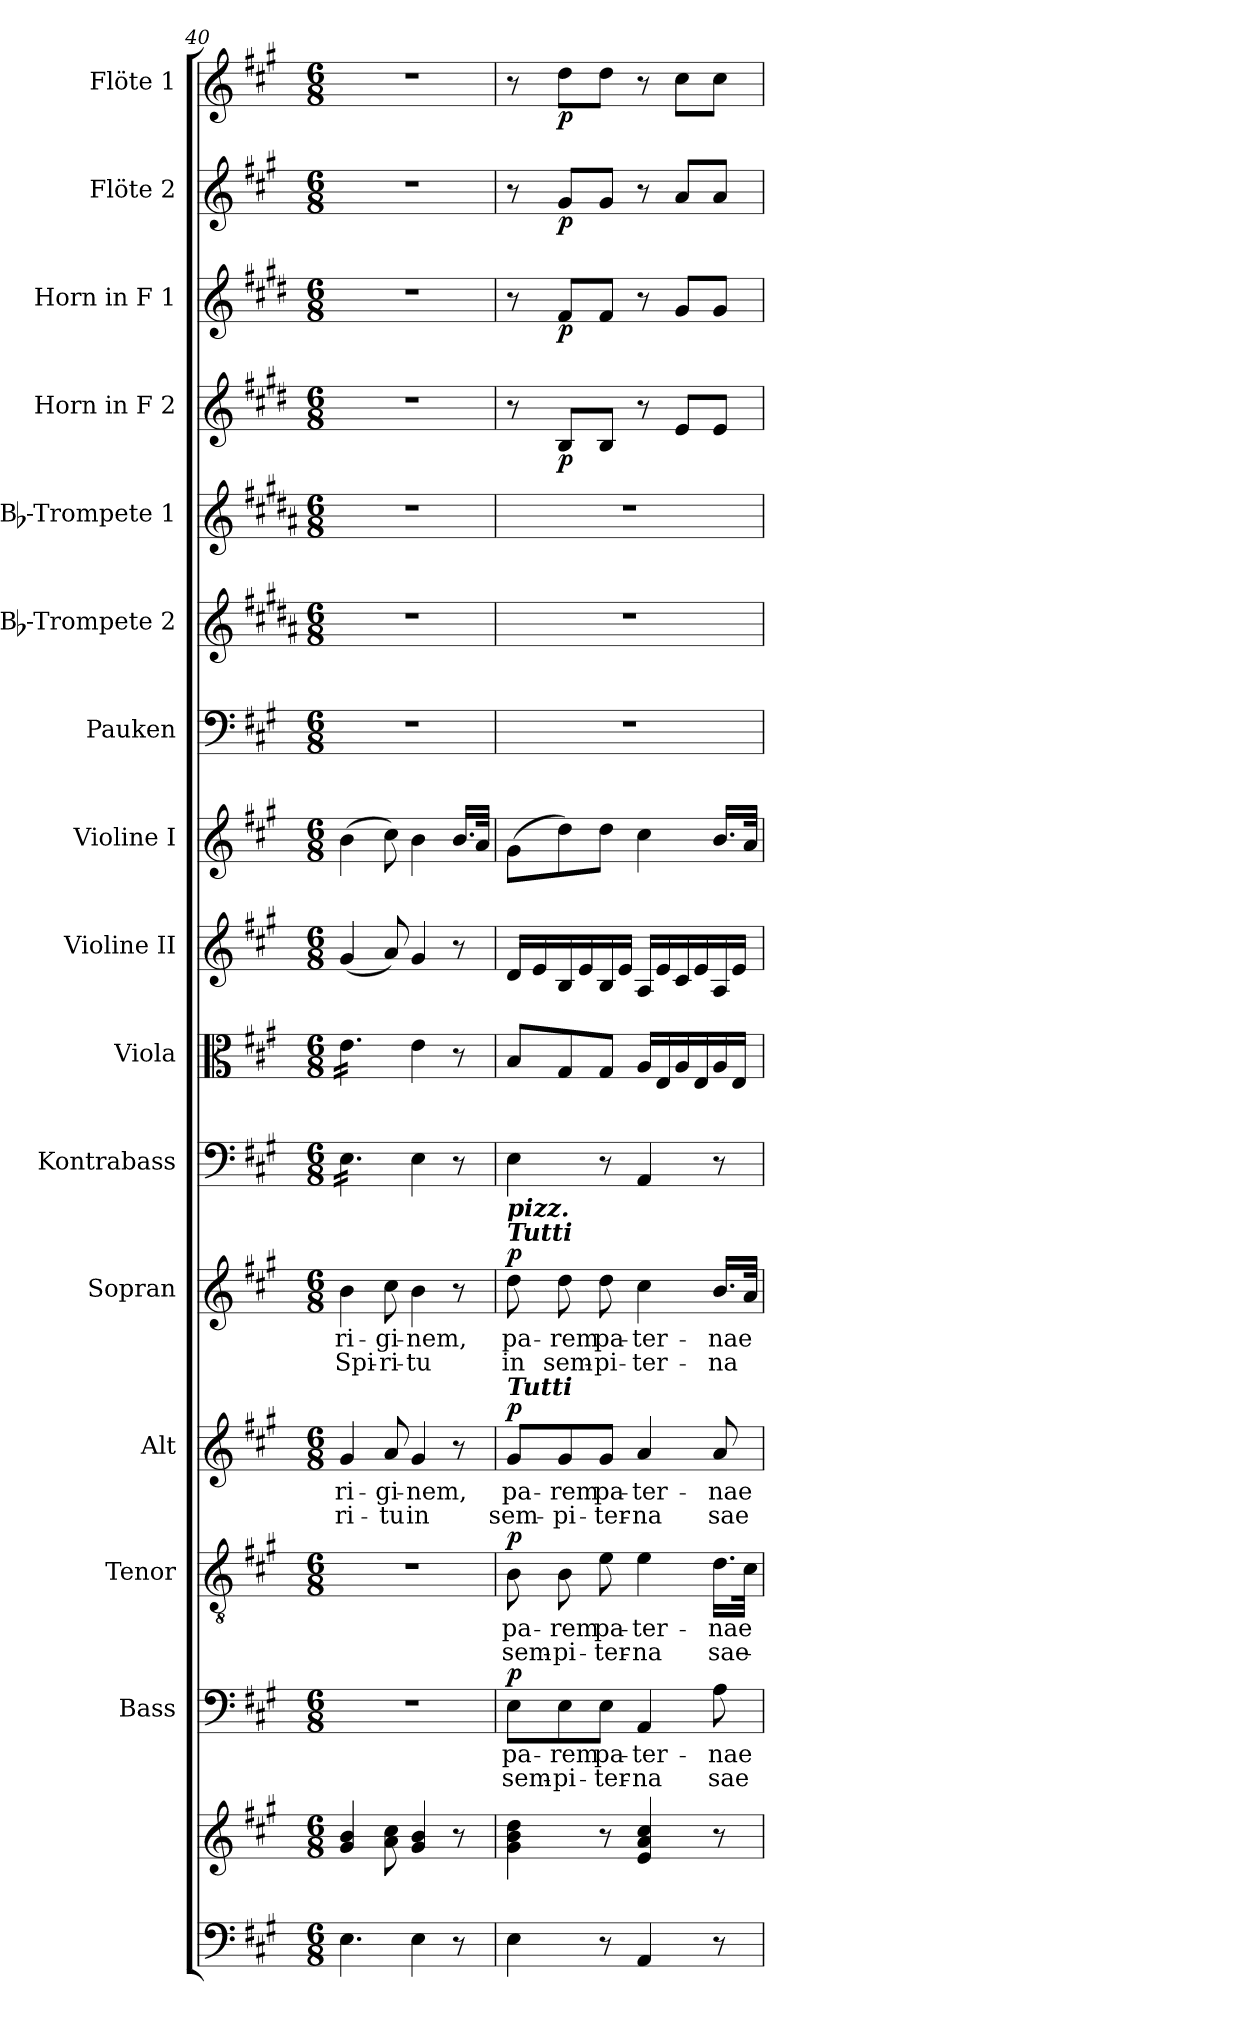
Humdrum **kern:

**kern	**kern	**kern	**text	**text	**dynam	**kern	**text	**text	**dynam	**kern	**text	**text	**dynam	**kern	**text	**text	**dynam	**kern	**kern	**kern	**kern	**kern	**kern	**kern	**kern	**dynam	**kern	**dynam	**kern	**dynam	**kern	**dynam
*part16	*part16	*part15	*part15	*part15	*part15	*part14	*part14	*part14	*part14	*part13	*part13	*part13	*part13	*part12	*part12	*part12	*part12	*part11	*part10	*part9	*part8	*part7	*part6	*part5	*part4	*part4	*part3	*part3	*part2	*part2	*part1	*part1
*staff17	*staff16	*staff15	*staff15	*staff15	*staff15	*staff14	*staff14	*staff14	*staff14	*staff13	*staff13	*staff13	*staff13	*staff12	*staff12	*staff12	*staff12	*staff11	*staff10	*staff9	*staff8	*staff7	*staff6	*staff5	*staff4	*staff4	*staff3	*staff3	*staff2	*staff2	*staff1	*staff1
*	*	*I"Bass	*	*	*	*I"Tenor	*	*	*	*I"Alt	*	*	*	*I"Sopran	*	*	*	*I"Kontrabass	*I"Viola	*I"Violine II	*I"Violine I	*I"Pauken	*I"Bb-Trompete 2	*I"Bb-Trompete 1	*I"Horn in F 2	*	*I"Horn in F 1	*	*I"Flöte 2	*	*I"Flöte 1	*
*	*	*I'B.	*	*	*	*I'T.	*	*	*	*I'A.	*	*	*	*I'S.	*	*	*	*I'Kb.	*I'Vla.	*I'Vl. II	*I'Vl. I	*I'Pk.	*I'Bb Trp. 2	*I'Bb Trp. 1	*	*	*	*	*I'Fl. 2	*	*I'Fl. 1	*
*clefF4	*clefG2	*clefF4	*	*	*	*clefGv2	*	*	*	*clefG2	*	*	*	*clefG2	*	*	*	*clefF4	*clefC3	*clefG2	*clefG2	*clefF4	*clefG2	*clefG2	*clefG2	*	*clefG2	*	*clefG2	*	*clefG2	*
*	*	*	*	*	*	*	*	*	*	*	*	*	*	*	*	*	*	*ITrd7c12	*	*	*	*	*ITrd1c2	*ITrd1c2	*ITrd4c7	*	*ITrd4c7	*	*	*	*	*
*k[f#c#g#]	*k[f#c#g#]	*k[f#c#g#]	*	*	*	*k[f#c#g#]	*	*	*	*k[f#c#g#]	*	*	*	*k[f#c#g#]	*	*	*	*k[f#c#g#]	*k[f#c#g#]	*k[f#c#g#]	*k[f#c#g#]	*k[f#c#g#]	*k[f#c#g#]	*k[f#c#g#]	*k[f#c#g#]	*	*k[f#c#g#]	*	*k[f#c#g#]	*	*k[f#c#g#]	*
*A:	*A:	*A:	*	*	*	*A:	*	*	*	*A:	*	*	*	*A:	*	*	*	*A:	*A:	*A:	*A:	*A:	*A:	*A:	*A:	*	*A:	*	*A:	*	*A:	*
*M6/8	*M6/8	*M6/8	*	*	*	*M6/8	*	*	*	*M6/8	*	*	*	*M6/8	*	*	*	*M6/8	*M6/8	*M6/8	*M6/8	*M6/8	*M6/8	*M6/8	*M6/8	*	*M6/8	*	*M6/8	*	*M6/8	*
=40	=40	=40	=40	=40	=40	=40	=40	=40	=40	=40	=40	=40	=40	=40	=40	=40	=40	=40	=40	=40	=40	=40	=40	=40	=40	=40	=40	=40	=40	=40	=40	=40
!	!	!	!	!	!	!	!	!	!	!	!LO:LY:b	!LO:LY:b	!	!	!LO:LY:b	!LO:LY:b	!	!	!	!	!	!	!	!	!	!	!	!	!	!	!	!
*	*	*	*	*	*	*	*	*	*	*	*	*	*	*	*	*	*	*tremolo	*	*	*	*	*	*	*	*	*	*	*	*	*	*
*	*	*	*	*	*	*	*	*	*	*	*	*	*	*	*	*	*	*	*tremolo	*	*	*	*	*	*	*	*	*	*	*	*	*
4.E\	4g#/ 4b/	2.r	.	.	.	2.r	.	.	.	4g#/	-ri-	-ri-	.	4b\	-ri-	Spi-	.	16EE\LL	16e\LL	(<4g#/	(>4b\	2.r	2.r	2.r	2.r	.	2.r	.	2.r	.	2.r	.
.	.	.	.	.	.	.	.	.	.	.	.	.	.	.	.	.	.	16EE\	16e\	.	.	.	.	.	.	.	.	.	.	.	.	.
.	.	.	.	.	.	.	.	.	.	.	.	.	.	.	.	.	.	16EE\	16e\	.	.	.	.	.	.	.	.	.	.	.	.	.
.	.	.	.	.	.	.	.	.	.	.	.	.	.	.	.	.	.	16EE\	16e\	.	.	.	.	.	.	.	.	.	.	.	.	.
!	!	!	!	!	!	!	!	!	!	!	!LO:LY:b	!LO:LY:b	!	!	!LO:LY:b	!LO:LY:b	!	!	!	!	!	!	!	!	!	!	!	!	!	!	!	!
.	8a\ 8cc#\	.	.	.	.	.	.	.	.	8a/	-gi-	-tu	.	8cc#\	-gi-	-ri-	.	16EE\	16e\	8a/)	8cc#\)	.	.	.	.	.	.	.	.	.	.	.
.	.	.	.	.	.	.	.	.	.	.	.	.	.	.	.	.	.	16EE\JJ	16e\JJ	.	.	.	.	.	.	.	.	.	.	.	.	.
*	*	*	*	*	*	*	*	*	*	*	*	*	*	*	*	*	*	*	*Xtremolo	*	*	*	*	*	*	*	*	*	*	*	*	*
*	*	*	*	*	*	*	*	*	*	*	*	*	*	*	*	*	*	*Xtremolo	*	*	*	*	*	*	*	*	*	*	*	*	*	*
!	!	!	!	!	!	!	!	!	!	!	!LO:LY:b	!LO:LY:b	!	!	!LO:LY:b	!LO:LY:b	!	!	!	!	!	!	!	!	!	!	!	!	!	!	!	!
4E\	4g#/ 4b/	.	.	.	.	.	.	.	.	4g#/	-nem,	in	.	4b\	-nem,	-tu	.	4EE\	4e\	4g#/	4b\	.	.	.	.	.	.	.	.	.	.	.
8r	8r	.	.	.	.	.	.	.	.	8r	.	.	.	8r	.	.	.	8r	8r	8r	16.b/LL	.	.	.	.	.	.	.	.	.	.	.
.	.	.	.	.	.	.	.	.	.	.	.	.	.	.	.	.	.	.	.	.	32a/JJk	.	.	.	.	.	.	.	.	.	.	.
=41	=41	=41	=41	=41	=41	=41	=41	=41	=41	=41	=41	=41	=41	=41	=41	=41	=41	=41	=41	=41	=41	=41	=41	=41	=41	=41	=41	=41	=41	=41	=41	=41
!	!	!	!	!	!	!	!	!	!	!	!	!	!	!	!	!	!	!LO:TX:b:Bi:t=pizz.	!	!	!	!	!	!	!	!	!	!	!	!	!	!
!	!	!	!	!	!	!	!	!	!	!	!	!	!	!LO:TX:a:Bi:t=Tutti	!	!	!	!	!	!	!	!	!	!	!	!	!	!	!	!	!	!
!	!	!	!	!	!	!	!	!	!	!LO:TX:a:Bi:t=Tutti	!	!	!	!	!	!	!	!	!	!	!	!	!	!	!	!	!	!	!	!	!	!
!	!	!	!LO:LY:b	!LO:LY:b	!LO:DY:a	!	!LO:LY:b	!LO:LY:b	!LO:DY:a	!	!LO:LY:b	!LO:LY:b	!LO:DY:a	!	!LO:LY:b	!LO:LY:b	!LO:DY:a	!	!	!	!	!	!	!	!	!	!	!	!	!	!	!
4E\	4g#\ 4b\ 4dd\	8E\L	pa-	sem-	p	8B\	pa-	sem-	p	8g#/L	pa-	sem-	p	8dd\	pa-	in	p	4EE\	8B/L	16d/LL	(>8g#\L	2.r	2.r	2.r	8r	.	8r	.	8r	.	8r	.
.	.	.	.	.	.	.	.	.	.	.	.	.	.	.	.	.	.	.	.	16e/	.	.	.	.	.	.	.	.	.	.	.	.
!	!	!	!LO:LY:b	!LO:LY:b	!	!	!LO:LY:b	!LO:LY:b	!	!	!LO:LY:b	!LO:LY:b	!	!	!LO:LY:b	!LO:LY:b	!	!	!	!	!	!	!	!	!	!LO:DY:b	!	!LO:DY:b	!	!LO:DY:b	!	!LO:DY:b
.	.	8E\	-rem	-pi-	.	8B\	-rem	-pi-	.	8g#/	-rem	-pi-	.	8dd\	-rem	sem-	.	.	8G#/	16B/	8dd\)	.	.	.	8E/L	p	8B/L	p	8g#/L	p	8dd\L	p
.	.	.	.	.	.	.	.	.	.	.	.	.	.	.	.	.	.	.	.	16e/	.	.	.	.	.	.	.	.	.	.	.	.
!	!	!	!LO:LY:b	!LO:LY:b	!	!	!LO:LY:b	!LO:LY:b	!	!	!LO:LY:b	!LO:LY:b	!	!	!LO:LY:b	!LO:LY:b	!	!	!	!	!	!	!	!	!	!	!	!	!	!	!	!
8r	8r	8E\J	pa-	-ter-	.	8e\	pa-	-ter-	.	8g#/J	pa-	-ter-	.	8dd\	pa-	-pi-	.	8r	8G#/J	16B/	8dd\J	.	.	.	8E/J	.	8B/J	.	8g#/J	.	8dd\J	.
.	.	.	.	.	.	.	.	.	.	.	.	.	.	.	.	.	.	.	.	16e/JJ	.	.	.	.	.	.	.	.	.	.	.	.
!	!	!	!LO:LY:b	!LO:LY:b	!	!	!LO:LY:b	!LO:LY:b	!	!	!LO:LY:b	!LO:LY:b	!	!	!LO:LY:b	!LO:LY:b	!	!	!	!	!	!	!	!	!	!	!	!	!	!	!	!
4AA/	4e/ 4a/ 4cc#/	4AA/	-ter-	-na	.	4e\	-ter-	-na	.	4a/	-ter-	-na	.	4cc#\	-ter-	-ter-	.	4AAA/	16A/LL	16A/LL	4cc#\	.	.	.	8r	.	8r	.	8r	.	8r	.
.	.	.	.	.	.	.	.	.	.	.	.	.	.	.	.	.	.	.	16E/	16e/	.	.	.	.	.	.	.	.	.	.	.	.
.	.	.	.	.	.	.	.	.	.	.	.	.	.	.	.	.	.	.	16A/	16c#/	.	.	.	.	8A/L	.	8c#/L	.	8a/L	.	8cc#\L	.
.	.	.	.	.	.	.	.	.	.	.	.	.	.	.	.	.	.	.	16E/	16e/	.	.	.	.	.	.	.	.	.	.	.	.
!	!	!	!LO:LY:b	!LO:LY:b	!	!	!LO:LY:b	!LO:LY:b	!	!	!LO:LY:b	!LO:LY:b	!	!	!LO:LY:b	!LO:LY:b	!	!	!	!	!	!	!	!	!	!	!	!	!	!	!	!
8r	8r	8A\	-nae	sae-	.	16.d\LL	-nae	sae-	.	8a/	-nae	sae-	.	16.b/LL	-nae	-na	.	8r	16A/	16A/	16.b/LL	.	.	.	8A/J	.	8c#/J	.	8a/J	.	8cc#\J	.
.	.	.	.	.	.	.	.	.	.	.	.	.	.	.	.	.	.	.	16E/JJ	16e/JJ	.	.	.	.	.	.	.	.	.	.	.	.
.	.	.	.	.	.	32c#\JJk	.	.	.	.	.	.	.	32a/JJk	.	.	.	.	.	.	32a/JJk	.	.	.	.	.	.	.	.	.	.	.
=	=	=	=	=	=	=	=	=	=	=	=	=	=	=	=	=	=	=	=	=	=	=	=	=	=	=	=	=	=	=	=	=
*-	*-	*-	*-	*-	*-	*-	*-	*-	*-	*-	*-	*-	*-	*-	*-	*-	*-	*-	*-	*-	*-	*-	*-	*-	*-	*-	*-	*-	*-	*-	*-	*-
